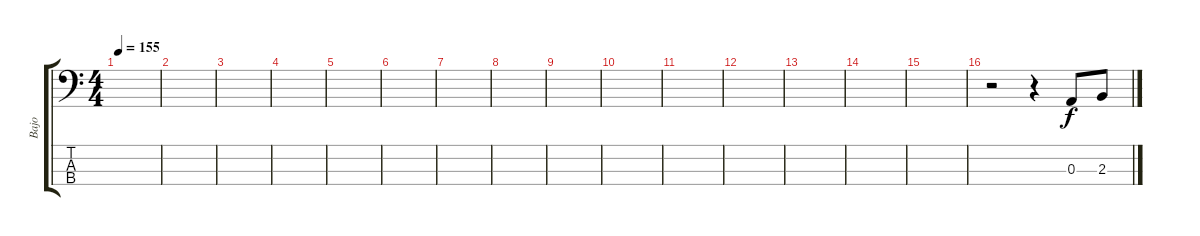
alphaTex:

\track ("Bajo" "Bajo") {instrument electricbassfinger}
\staff {score tabs}
\tuning (G2 D2 A1 E1) {hide}
\ts (4 4)
\tempo 155
\clef f4
\ks c
|
|
|
|
|
|
|
|
|
|
|
|
|
|
|
r.2 r.4 0.3.8 2.3.8
